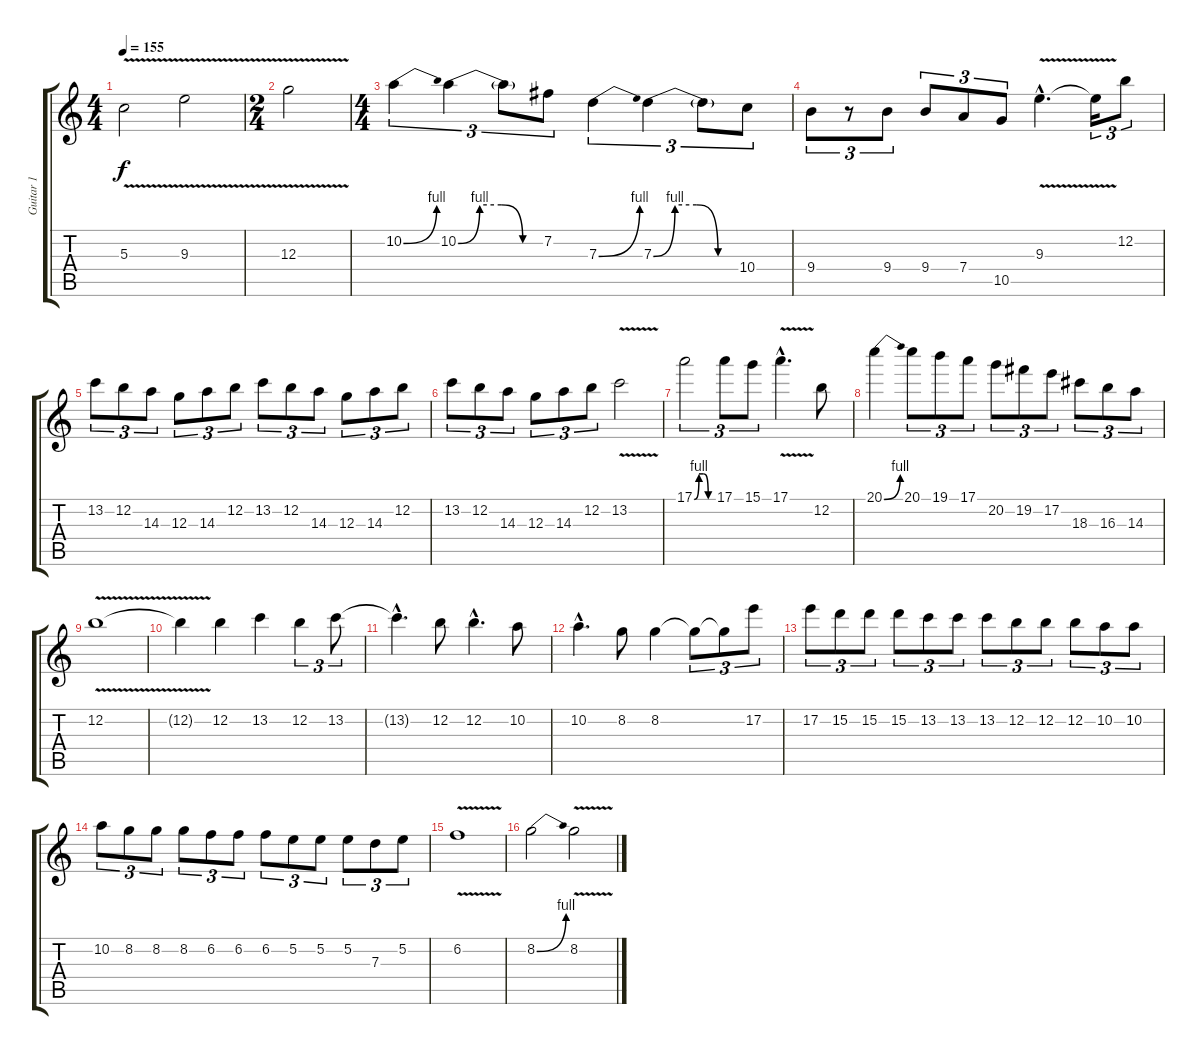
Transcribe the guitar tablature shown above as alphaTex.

\track ("Guitar 1" "Guitar 1") {instrument distortionguitar}
\staff {score tabs}
\tuning (E4 B3 G3 D3 A2 E2) {hide}
\ts (4 4)
\tempo 155
\clef g2
\ks c
5.3{v}.2{dy f} 9.3{v}.2 |
\ts (2 4)
12.3{v}.2 |
\ts (4 4)
10.2{be (bend 0 0 60 4)}.4{tu (3 2)} 10.2{be (custom 0 0 15 4 30 4 45 0 60 0)}.4{tu (3 2)} 10.2{t}.8{tu (3 2)} 7.2.8{tu (3 2)} 7.3{be (bend 0 0 60 4)}.4{tu (3 2)} 7.3{be (custom 0 0 15 4 30 4 45 0 60 0)}.4{tu (3 2)} 7.3{t}.8{tu (3 2)} 10.4.8{tu (3 2)} |
9.4.8{tu (3 2)} r.8{tu (3 2)} 9.4.8{tu (3 2)} 9.4.8{tu (3 2)} 7.4.8{tu (3 2)} 10.5.8{tu (3 2)} 9.3{v hac}.4{d} 9.3{t}.16{tu (3 2)} 12.2.8{tu (3 2)} |
13.2.8{tu (3 2)} 12.2.8{tu (3 2)} 14.3.8{tu (3 2)} 12.3.8{tu (3 2)} 14.3.8{tu (3 2)} 12.2.8{tu (3 2)} 13.2.8{tu (3 2)} 12.2.8{tu (3 2)} 14.3.8{tu (3 2)} 12.3.8{tu (3 2)} 14.3.8{tu (3 2)} 12.2.8{tu (3 2)} |
13.2.8{tu (3 2)} 12.2.8{tu (3 2)} 14.3.8{tu (3 2)} 12.3.8{tu (3 2)} 14.3.8{tu (3 2)} 12.2.8{tu (3 2)} 13.2{v}.2 |
17.1{be (custom 0 0 15 4 30 4 45 0 60 0)}.2{tu (3 2)} 17.1.8{tu (3 2)} 15.1.8{tu (3 2)} 17.1{v hac}.4{d} 12.2.8 |
20.1{be (bend 0 0 60 4)}.4 20.1.8{tu (3 2)} 19.1.8{tu (3 2)} 17.1.8{tu (3 2)} 20.2.8{tu (3 2)} 19.2.8{tu (3 2)} 17.2.8{tu (3 2)} 18.3.8{tu (3 2)} 16.3.8{tu (3 2)} 14.3.8{tu (3 2)} |
12.2{v}.1 |
12.2{t}.4 12.2.4 13.2.4 12.2.4{tu (3 2)} 13.2.8{tu (3 2)} |
13.2{hac t}.4{d} 12.2.8 12.2{hac}.4{d} 10.2.8 |
10.2{hac}.4{d} 8.2.8 8.2.4 8.2{t}.8{tu (3 2)} 8.2{t}.8{tu (3 2)} 17.2.8{tu (3 2)} |
17.2.8{tu (3 2)} 15.2.8{tu (3 2)} 15.2.8{tu (3 2)} 15.2.8{tu (3 2)} 13.2.8{tu (3 2)} 13.2.8{tu (3 2)} 13.2.8{tu (3 2)} 12.2.8{tu (3 2)} 12.2.8{tu (3 2)} 12.2.8{tu (3 2)} 10.2.8{tu (3 2)} 10.2.8{tu (3 2)} |
10.2.8{tu (3 2)} 8.2.8{tu (3 2)} 8.2.8{tu (3 2)} 8.2.8{tu (3 2)} 6.2.8{tu (3 2)} 6.2.8{tu (3 2)} 6.2.8{tu (3 2)} 5.2.8{tu (3 2)} 5.2.8{tu (3 2)} 5.2.8{tu (3 2)} 7.3.8{tu (3 2)} 5.2.8{tu (3 2)} |
6.2{v}.1 |
8.2{be (bend 0 0 60 4)}.2 8.2{v}.2
